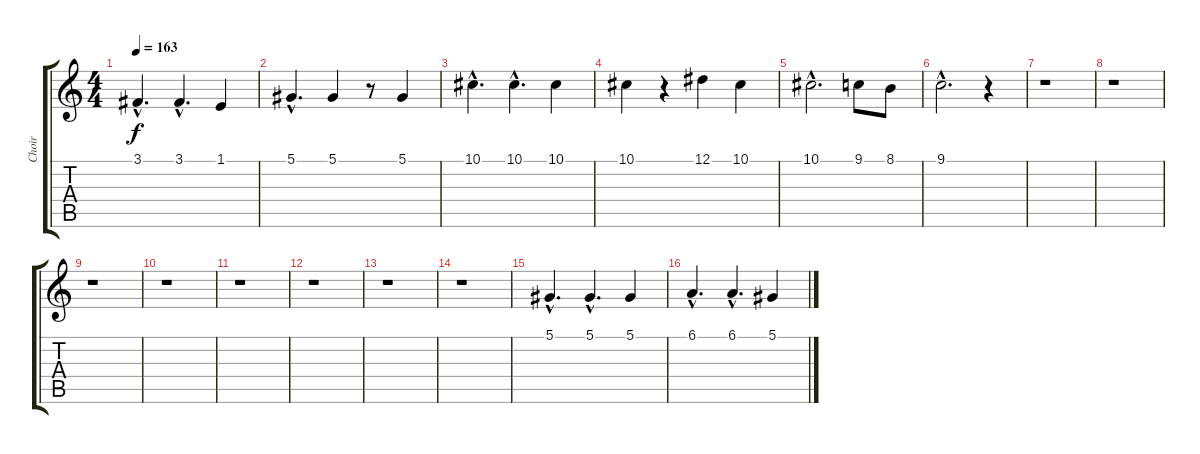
\track ("Choir" "Choir") {instrument choiraahs}
\staff {score tabs}
\tuning (Eb4 Bb3 Gb3 Db3 Ab2 Eb2) {hide}
\ts (4 4)
\tempo 163
\clef g2
\ks c
3.1{hac}.4{d dy f} 3.1{hac}.4{d} 1.1.4 |
5.1{hac}.4{d} 5.1.4 r.8 5.1.4 |
10.1{hac}.4{d} 10.1{hac}.4{d} 10.1.4 |
10.1.4 r.4 12.1.4 10.1.4 |
10.1{hac}.2{d} 9.1.8 8.1.8 |
9.1{hac}.2{d} r.4 |
r.1 |
r.1 |
r.1 |
r.1 |
r.1 |
r.1 |
r.1 |
r.1 |
5.1{hac}.4{d} 5.1{hac}.4{d} 5.1.4 |
6.1{hac}.4{d} 6.1{hac}.4{d} 5.1.4
